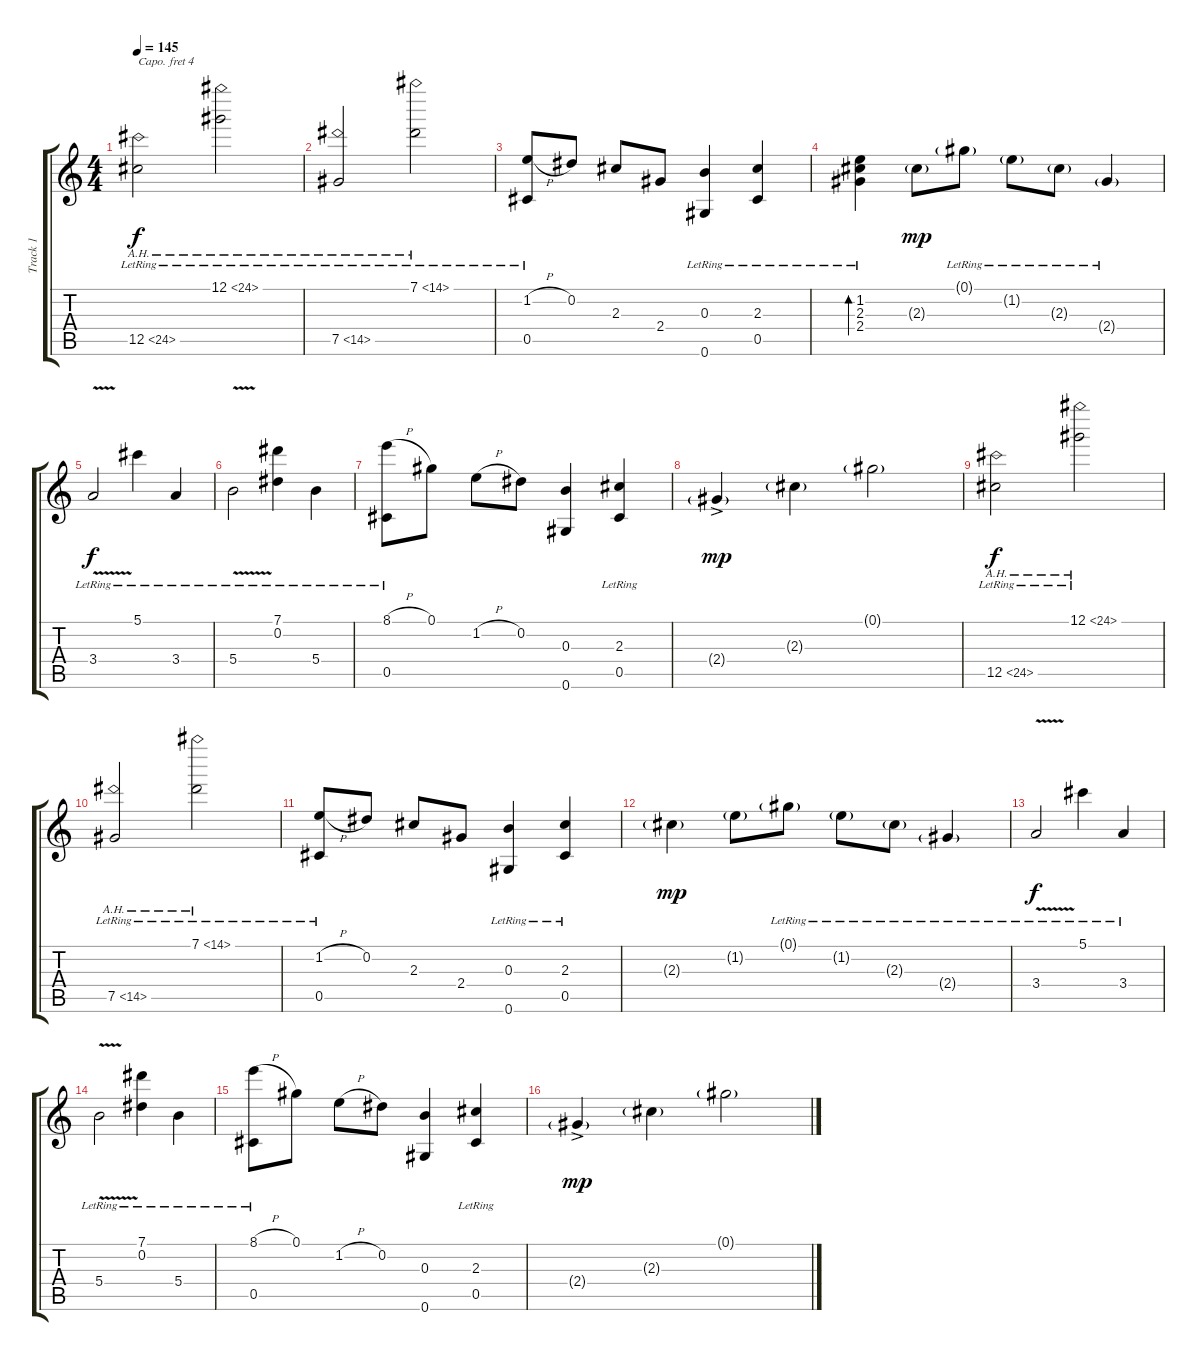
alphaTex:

\track ("Track 1" "Track 1") {instrument acousticguitarnylon}
\staff {score tabs}
\capo 4
\tuning (E4 B3 G3 D3 A2 E2) {hide}
\ts (4 4)
\tempo 145
\clef g2
\ks c
12.5{ah 12 lr}.2{dy f instrument acousticguitarnylon} 12.1{ah 12 lr}.2 |
7.5{ah 7 lr}.2 7.1{ah 7 lr}.2 |
(1.2{h} 0.5{lr}).8 0.2.8 2.3.8 2.4.8 (0.3 0.6{lr}).4 (2.3{lr} 0.5{lr}).4 |
(1.2{lr} 2.3 2.4{lr}).4{bd 120} 2.3{g}.8{dy mp} 0.1{g lr}.8 1.2{g lr}.8 2.3{g lr}.8 2.4{g lr}.4 |
3.4{v lr}.2{dy f} 5.1{lr}.4 3.4{lr}.4 |
5.4{v lr}.2 (7.1{lr} 0.2{lr}).4 5.4{lr}.4 |
(8.1{h} 0.5{lr}).8 0.1.8 1.2{h}.8 0.2.8 (0.3 0.6).4 (2.3 0.5{lr}).4 |
2.4{g ac}.4{dy mp} 2.3{g}.4 0.1{g}.2 |
12.5{ah 12 lr}.2{dy f} 12.1{ah 12 lr}.2 |
7.5{ah 7 lr}.2 7.1{ah 7 lr}.2 |
(1.2{h} 0.5{lr}).8 0.2.8 2.3.8 2.4.8 (0.3 0.6{lr}).4 (2.3{lr} 0.5{lr}).4 |
2.3{g}.4{dy mp} 1.2{g}.8 0.1{g lr}.8 1.2{g lr}.8 2.3{g lr}.8 2.4{g lr}.4 |
3.4{v lr}.2{dy f} 5.1{lr}.4 3.4{lr}.4 |
5.4{v lr}.2 (7.1{lr} 0.2{lr}).4 5.4{lr}.4 |
(8.1{h} 0.5{lr}).8 0.1.8 1.2{h}.8 0.2.8 (0.3 0.6).4 (2.3 0.5{lr}).4 |
2.4{g ac}.4{dy mp} 2.3{g}.4 0.1{g}.2
